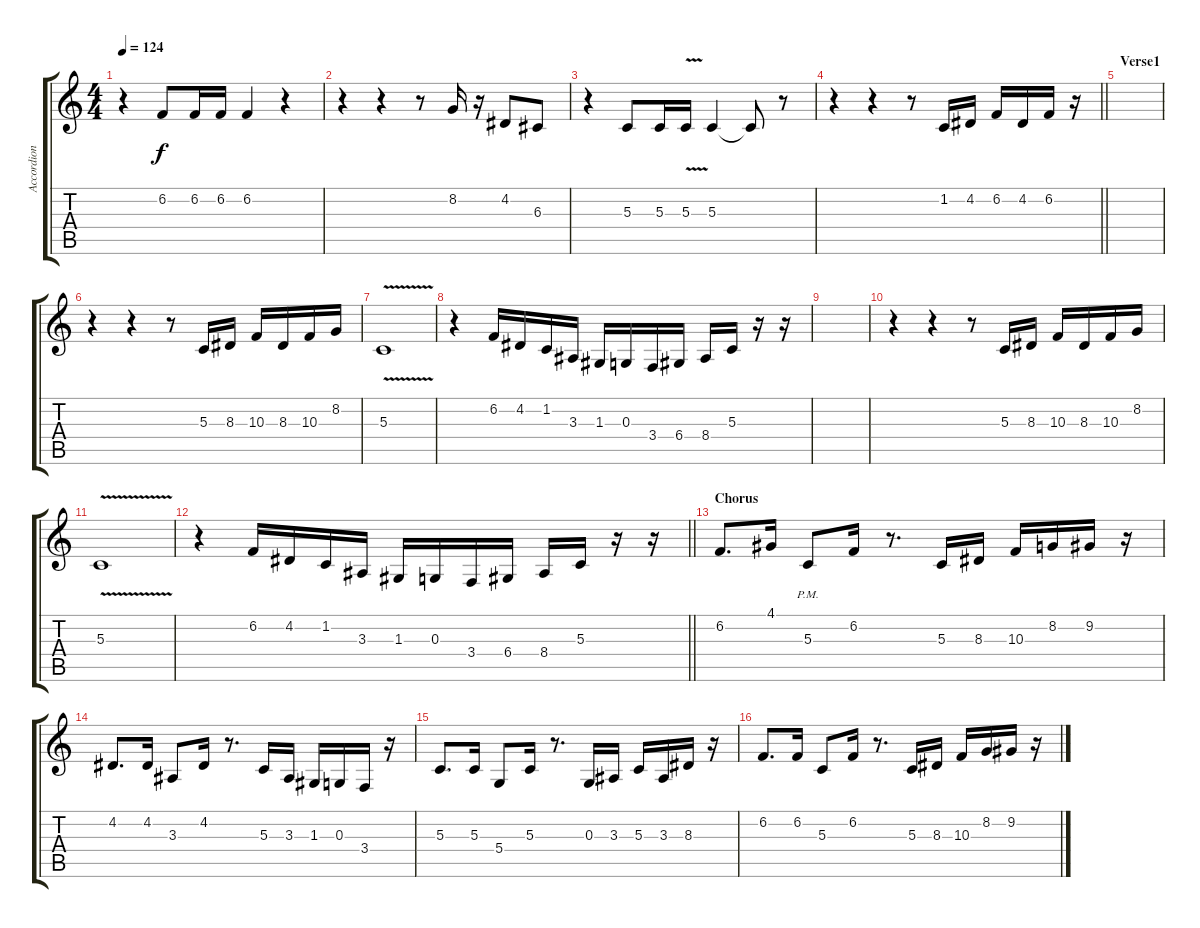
\track ("Accordion" "Accordion") {instrument accordion}
\staff {score tabs}
\tuning (E4 B3 G3 D3 A2 E2) {hide}
\ts (4 4)
\tempo 124
\clef g2
\ks c
r.4{dy f} 6.2.8 6.2.16 6.2.16 6.2.4 r.4 |
r.4 r.4 r.8 8.2.16 r.16 4.2.8 6.3.8 |
r.4 5.3.8 5.3.16 5.3{v}.16 5.3.4 5.3{t}.8 r.8 |
\barLineRight lightlight
r.4 r.4 r.8 1.2.16 4.2.16 6.2.16 4.2.16 6.2.16 r.16 |
\section ("" "Verse1")
|
r.4 r.4 r.8 5.3.16 8.3.16 10.3.16 8.3.16 10.3.16 8.2.16 |
5.3{v}.1 |
r.4 6.2.16 4.2.16 1.2.16 3.3.16 1.3.16 0.3.16 3.4.16 6.4.16 8.4.16 5.3.16 r.16 r.16 |
|
r.4 r.4 r.8 5.3.16 8.3.16 10.3.16 8.3.16 10.3.16 8.2.16 |
5.3{v}.1 |
\barLineRight lightlight
r.4 6.2.16 4.2.16 1.2.16 3.3.16 1.3.16 0.3.16 3.4.16 6.4.16 8.4.16 5.3.16 r.16 r.16 |
\section ("" "Chorus")
6.2.8{d} 4.1.16 5.3{pm}.8 6.2.16 r.8{d} 5.3.16 8.3.16 10.3.16 8.2.16 9.2.16 r.16 |
4.2.8{d} 4.2.16 3.3.8 4.2.16 r.8{d} 5.3.16 3.3.16 1.3.16 0.3.16 3.4.16 r.16 |
5.3.8{d} 5.3.16 5.4.8 5.3.16 r.8{d} 0.3.16 3.3.16 5.3.16 3.3.16 8.3.16 r.16 |
6.2.8{d} 6.2.16 5.3.8 6.2.16 r.8{d} 5.3.16 8.3.16 10.3.16 8.2.16 9.2.16 r.16
